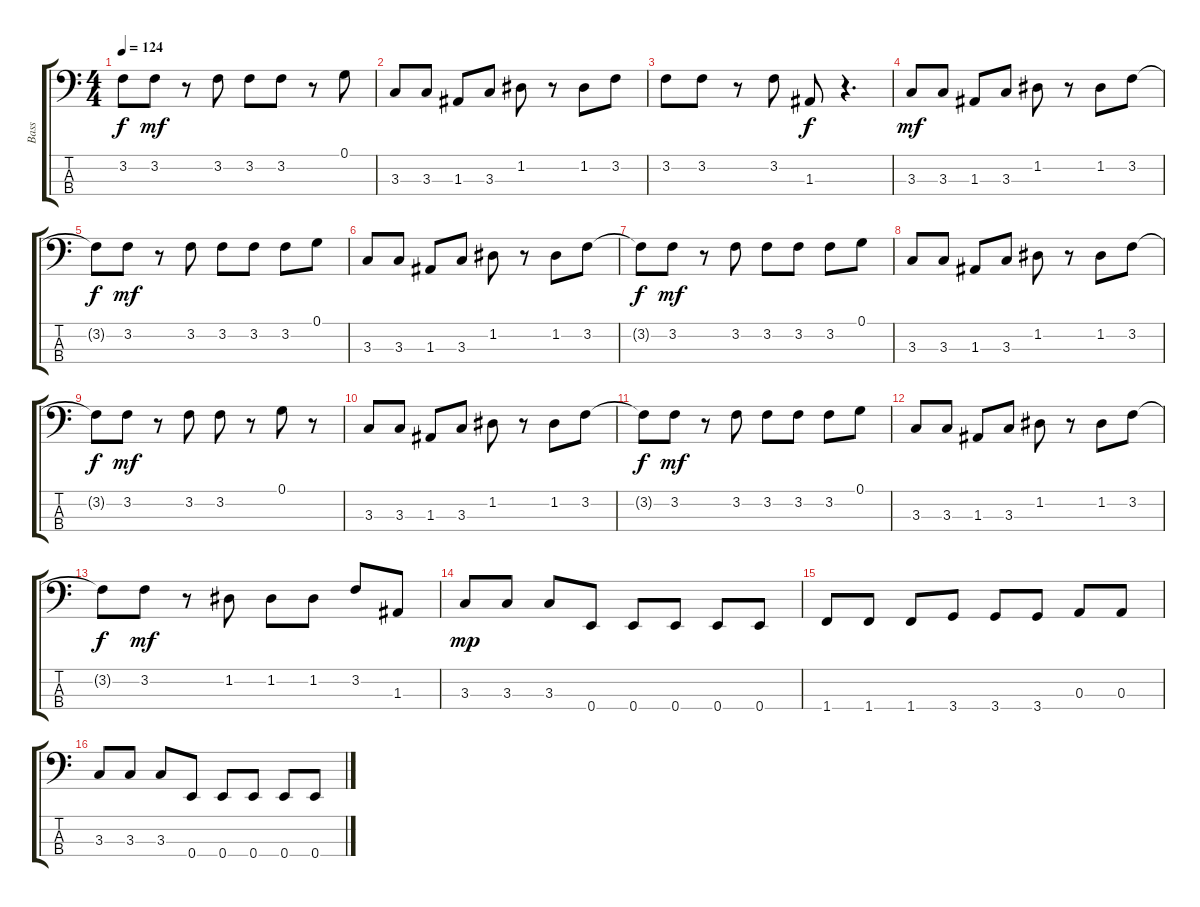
\track ("Bass" "Bass") {instrument electricbassfinger}
\staff {score tabs}
\tuning (G2 D2 A1 E1) {hide}
\ts (4 4)
\tempo 124
\clef f4
\ks c
3.2{t}.8{dy f} 3.2.8{dy mf} r.8 3.2.8 3.2.8 3.2.8 r.8 0.1.8 |
3.3.8 3.3.8 1.3.8 3.3.8 1.2.8 r.8 1.2.8 3.2.8 |
3.2.8 3.2.8 r.8 3.2.8 1.3.8{dy f} r.4{d} |
3.3.8{dy mf} 3.3.8 1.3.8 3.3.8 1.2.8 r.8 1.2.8 3.2.8 |
3.2{t}.8{dy f} 3.2.8{dy mf} r.8 3.2.8 3.2.8 3.2.8 3.2.8 0.1.8 |
3.3.8 3.3.8 1.3.8 3.3.8 1.2.8 r.8 1.2.8 3.2.8 |
3.2{t}.8{dy f} 3.2.8{dy mf} r.8 3.2.8 3.2.8 3.2.8 3.2.8 0.1.8 |
3.3.8 3.3.8 1.3.8 3.3.8 1.2.8 r.8 1.2.8 3.2.8 |
3.2{t}.8{dy f} 3.2.8{dy mf} r.8 3.2.8 3.2.8 r.8 0.1.8 r.8 |
3.3.8 3.3.8 1.3.8 3.3.8 1.2.8 r.8 1.2.8 3.2.8 |
3.2{t}.8{dy f} 3.2.8{dy mf} r.8 3.2.8 3.2.8 3.2.8 3.2.8 0.1.8 |
3.3.8 3.3.8 1.3.8 3.3.8 1.2.8 r.8 1.2.8 3.2.8 |
3.2{t}.8{dy f} 3.2.8{dy mf} r.8 1.2.8 1.2.8 1.2.8 3.2.8 1.3.8 |
3.3.8{dy mp volume 16 instrument lead8bassandlead} 3.3.8 3.3.8{volume 16} 0.4.8 0.4.8 0.4.8 0.4.8 0.4.8 |
1.4.8 1.4.8 1.4.8 3.4.8 3.4.8 3.4.8 0.3.8 0.3.8 |
3.3.8 3.3.8 3.3.8 0.4.8 0.4.8 0.4.8 0.4.8 0.4.8
